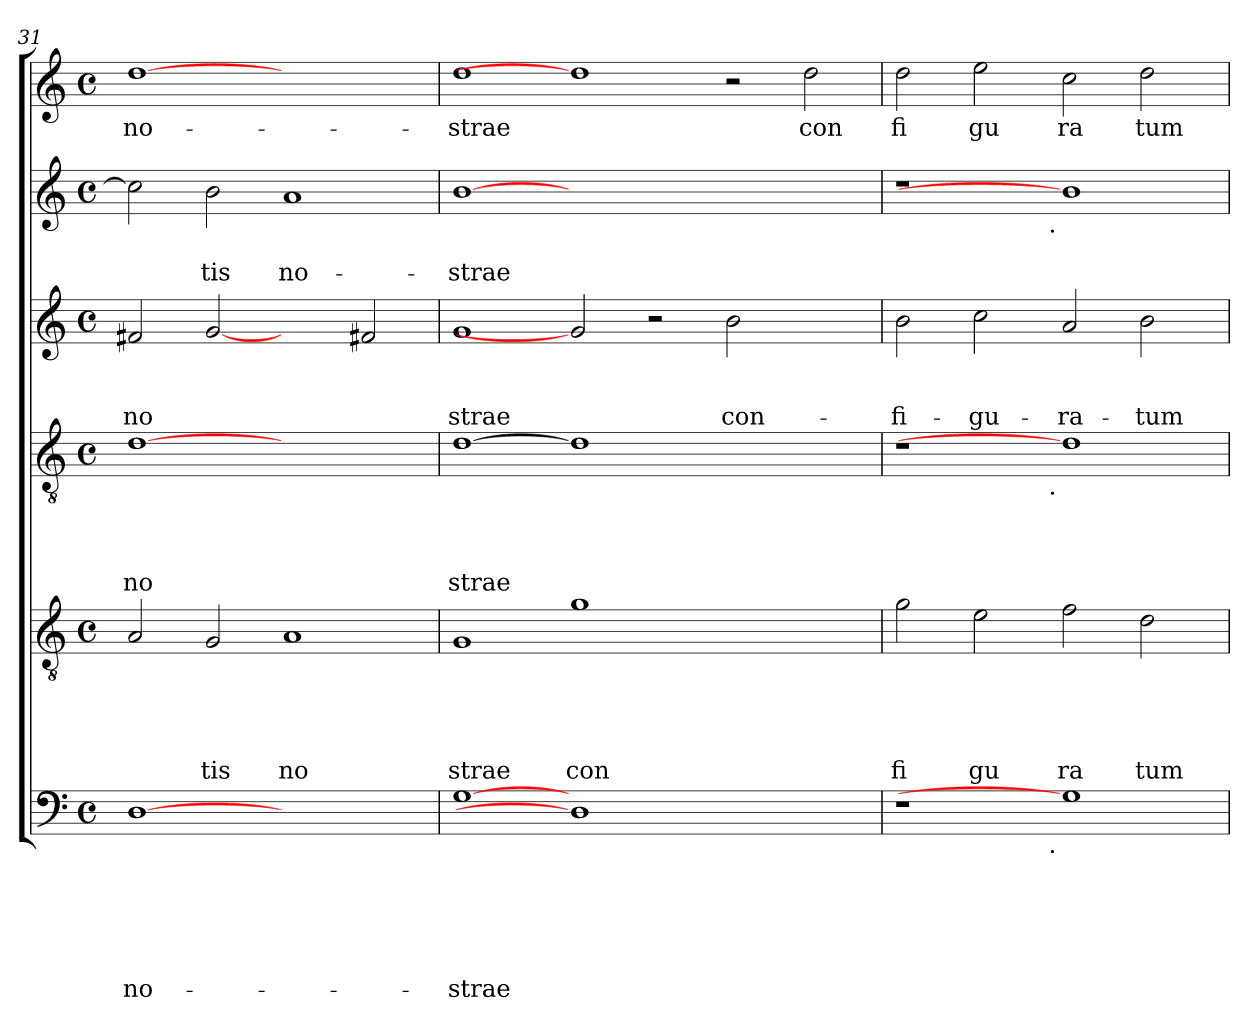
**kern	**text	**text	**text	**text	**text	**text	**kern	**text	**text	**text	**text	**text	**kern	**text	**text	**text	**text	**kern	**text	**text	**text	**kern	**text	**text	**kern	**text
*part6	*part6	*part6	*part6	*part6	*part6	*part6	*part5	*part5	*part5	*part5	*part5	*part5	*part4	*part4	*part4	*part4	*part4	*part3	*part3	*part3	*part3	*part2	*part2	*part2	*part1	*part1
*staff6	*staff6	*staff6	*staff6	*staff6	*staff6	*staff6	*staff5	*staff5	*staff5	*staff5	*staff5	*staff5	*staff4	*staff4	*staff4	*staff4	*staff4	*staff3	*staff3	*staff3	*staff3	*staff2	*staff2	*staff2	*staff1	*staff1
*clefF4	*	*	*	*	*	*	*clefGv2	*	*	*	*	*	*clefGv2	*	*	*	*	*clefG2	*	*	*	*clefG2	*	*	*clefG2	*
*k[]	*	*	*	*	*	*	*k[]	*	*	*	*	*	*k[]	*	*	*	*	*k[]	*	*	*	*k[]	*	*	*k[]	*
*C:	*	*	*	*	*	*	*C:	*	*	*	*	*	*C:	*	*	*	*	*C:	*	*	*	*C:	*	*	*C:	*
*M4/4	*	*	*	*	*	*	*M4/4	*	*	*	*	*	*M4/4	*	*	*	*	*M4/4	*	*	*	*M4/4	*	*	*M4/4	*
*met(c)	*	*	*	*	*	*	*met(c)	*	*	*	*	*	*met(c)	*	*	*	*	*met(c)	*	*	*	*met(c)	*	*	*met(c)	*
=31	=31	=31	=31	=31	=31	=31	=31	=31	=31	=31	=31	=31	=31	=31	=31	=31	=31	=31	=31	=31	=31	=31	=31	=31	=31	=31
!	!	!	!	!	!	!LO:LY:b	!	!	!	!	!	!	!	!	!	!	!LO:LY:b	!	!	!	!LO:LY:b	!	!	!	!	!LO:LY:b
[1D	.	.	.	.	.	no-	2A/	.	.	.	.	.	[1d	.	.	.	no	2f#X/	.	.	no	2cc\]	.	.	[1dd	no-
!	!	!	!	!	!	!	!	!	!	!	!	!LO:LY:b	!	!	!	!	!	!	!	!	!	!	!	!LO:LY:b	!	!
.	.	.	.	.	.	.	2G/	.	.	.	.	tis	.	.	.	.	.	[2g	.	.	.	2b\	.	-tis	.	.
!	!	!	!	!	!	!	!	!	!	!	!	!LO:LY:b	!	!	!	!	!	!	!	!	!	!	!	!LO:LY:b	!	!
1ryy	.	.	.	.	.	.	1A	.	.	.	.	no	1ryy	.	.	.	.	2ryy	.	.	.	1a	.	no-	1ryy	.
.	.	.	.	.	.	.	.	.	.	.	.	.	.	.	.	.	.	2f#X/	.	.	.	.	.	.	.	.
!!LO:PB:g=z
=32	=32	=32	=32	=32	=32	=32	=32	=32	=32	=32	=32	=32	=32	=32	=32	=32	=32	=32	=32	=32	=32	=32	=32	=32	=32	=32
!	!	!	!	!	!	!LO:LY:b	!	!	!	!	!	!LO:LY:b	!	!	!	!	!LO:LY:b	!	!	!	!LO:LY:b	!	!	!LO:LY:b	!	!LO:LY:b
[1G	.	.	.	.	.	-strae	1G	.	.	.	.	strae	[1d	.	.	.	strae	1g	.	.	strae	[1b	.	-strae	1dd	-strae
!	!	!	!	!	!	!	!	!	!	!	!	!LO:LY:b	!	!	!	!	!	!	!	!	!	!	!	!	!	!
1D]	.	.	.	.	.	.	1g	.	.	.	.	con	1d]	.	.	.	.	2g]	.	.	.	0ryy	.	.	1dd]	.
.	.	.	.	.	.	.	.	.	.	.	.	.	.	.	.	.	.	2r	.	.	.	.	.	.	.	.
!	!	!	!	!	!	!	!	!	!	!	!	!	!	!	!	!	!	!	!	!	!LO:LY:b	!	!	!	!	!
1ryy	.	.	.	.	.	.	1ryy	.	.	.	.	.	1ryy	.	.	.	.	2b\	.	.	con-	.	.	.	2r	.
!	!	!	!	!	!	!	!	!	!	!	!	!	!	!	!	!	!	!	!	!	!	!	!	!	!	!LO:LY:b
.	.	.	.	.	.	.	.	.	.	.	.	.	.	.	.	.	.	2ryy	.	.	.	.	.	.	2dd\	con
=33	=33	=33	=33	=33	=33	=33	=33	=33	=33	=33	=33	=33	=33	=33	=33	=33	=33	=33	=33	=33	=33	=33	=33	=33	=33	=33
!	!	!	!	!	!	!	!	!	!	!	!	!LO:LY:b	!	!	!	!	!	!	!	!	!LO:LY:b	!	!	!	!	!LO:LY:b
*^	*	*	*	*	*	*	*	*	*	*	*	*	*^	*	*	*	*	*	*	*	*	*^	*	*	*	*
1r	2ryy	.	.	.	.	.	.	2g\	.	.	.	.	fi	1r	2ryy	.	.	.	.	2b\	.	.	-fi-	1r	2ryy	.	.	2dd\	fi
!	!	!	!	!	!	!	!	!	!	!	!	!	!LO:LY:b	!	!	!	!	!	!	!	!	!	!LO:LY:b	!	!	!	!	!	!LO:LY:b
.	4...ryy	.	.	.	.	.	.	2e\	.	.	.	.	gu	.	4...ryy	.	.	.	.	2cc\	.	.	-gu-	.	4...ryy	.	.	2ee\	gu
!	!	!	!	!	!	!	!	!	!	!	!	!	!	!	!	!	!	!	!	!	!	!	!	!	!LO:TX:b:t=.	!	!	!	!
!	!	!	!	!	!	!	!	!	!	!	!	!	!	!	!LO:TX:b:t=.	!	!	!	!	!	!	!	!	!	!	!	!	!	!
!	!LO:TX:b:t=.	!	!	!	!	!	!	!	!	!	!	!	!	!	!	!	!	!	!	!	!	!	!	!	!	!	!	!	!
.	1ryy	.	.	.	.	.	.	.	.	.	.	.	.	.	1ryy	.	.	.	.	.	.	.	.	.	1ryy	.	.	.	.
!	!	!	!	!	!	!	!	!	!	!	!	!	!LO:LY:b	!	!	!	!	!	!	!	!	!	!LO:LY:b	!	!	!	!	!	!LO:LY:b
1G]	.	.	.	.	.	.	.	2f\	.	.	.	.	ra	1d]	.	.	.	.	.	2a/	.	.	-ra-	1b]	.	.	.	2cc\	ra
!	!	!	!	!	!	!	!	!	!	!	!	!	!LO:LY:b	!	!	!	!	!	!	!	!	!	!LO:LY:b	!	!	!	!	!	!LO:LY:b
.	.	.	.	.	.	.	.	2d\	.	.	.	.	tum	.	.	.	.	.	.	2b\	.	.	-tum	.	.	.	.	2dd\	tum
.	32ryy	.	.	.	.	.	.	.	.	.	.	.	.	.	32ryy	.	.	.	.	.	.	.	.	.	32ryy	.	.	.	.
*v	*v	*	*	*	*	*	*	*	*	*	*	*	*	*v	*v	*	*	*	*	*	*	*	*	*v	*v	*	*	*	*
=	=	=	=	=	=	=	=	=	=	=	=	=	=	=	=	=	=	=	=	=	=	=	=	=	=	=
*-	*-	*-	*-	*-	*-	*-	*-	*-	*-	*-	*-	*-	*-	*-	*-	*-	*-	*-	*-	*-	*-	*-	*-	*-	*-	*-
